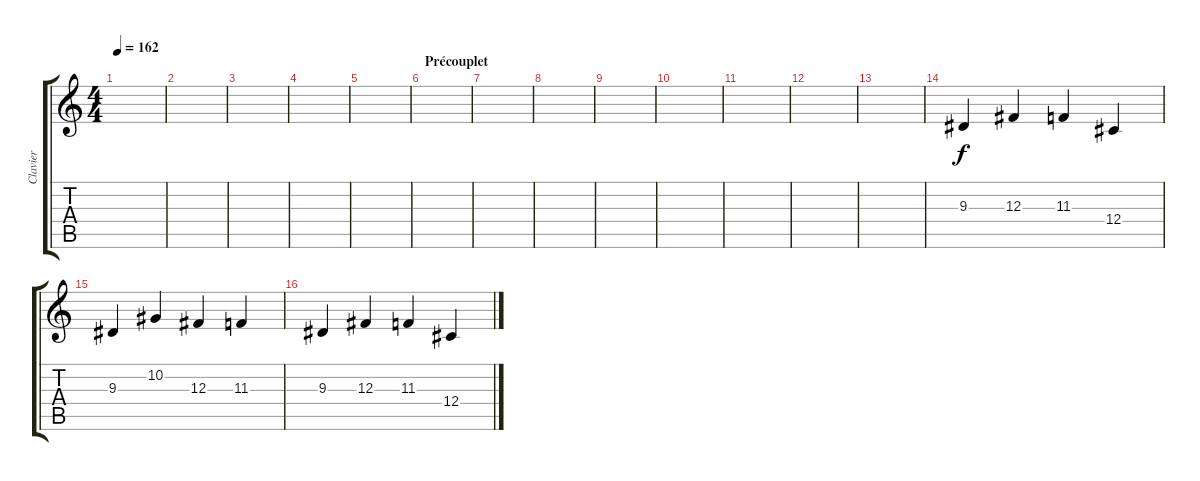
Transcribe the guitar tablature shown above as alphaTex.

\track ("Clavier" "Clavier") {instrument stringensemble1}
\staff {score tabs}
\tuning (Eb4 Bb3 Gb3 Db3 Ab2 Eb2) {hide}
\ts (4 4)
\tempo 162
\clef g2
\ks c
|
|
|
|
|
\section ("" "Précouplet")
|
|
|
|
|
|
|
|
9.3.4 12.3.4 11.3.4 12.4.4 |
9.3.4 10.2.4 12.3.4 11.3.4 |
9.3.4 12.3.4 11.3.4 12.4.4
